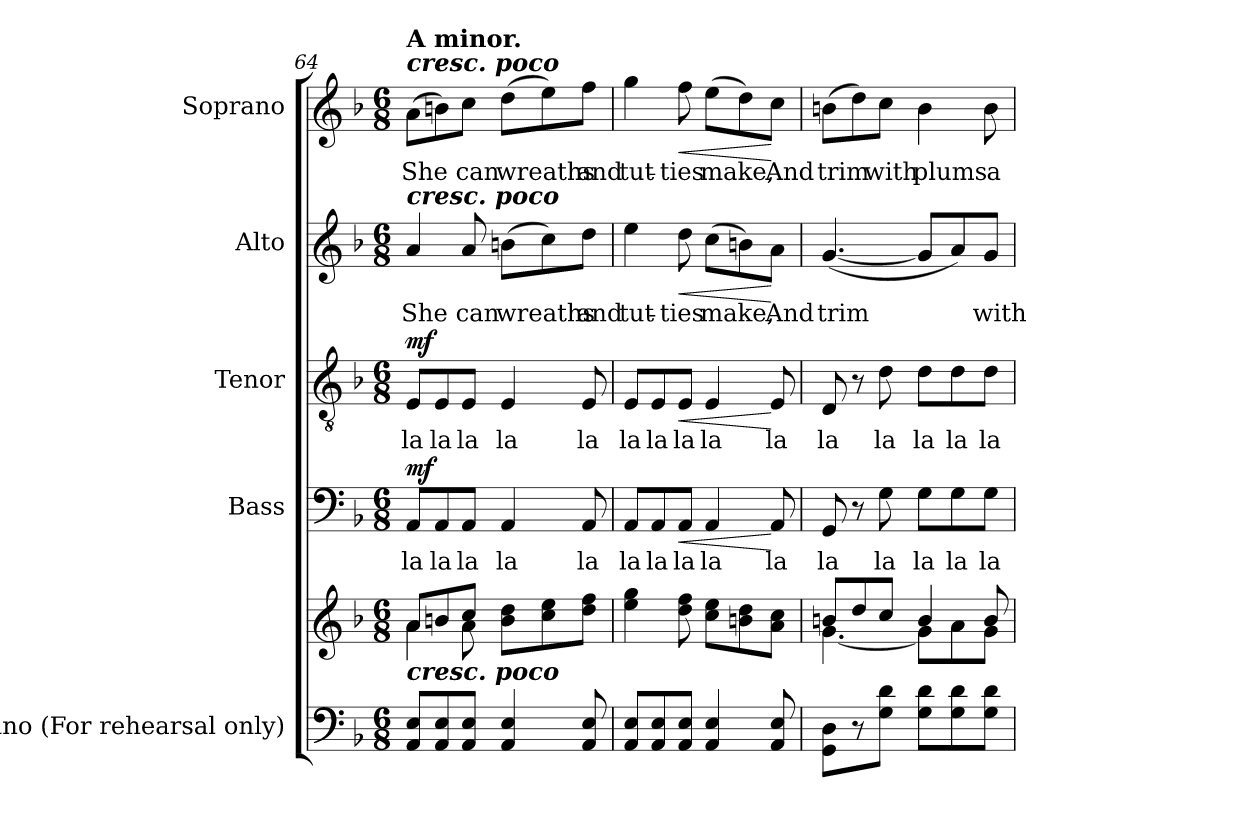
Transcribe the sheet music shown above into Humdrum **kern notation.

**kern	**kern	**kern	**text	**dynam	**kern	**text	**dynam	**kern	**text	**dynam	**kern	**text	**dynam
*part5	*part5	*part4	*part4	*part4	*part3	*part3	*part3	*part2	*part2	*part2	*part1	*part1	*part1
*staff6	*staff5	*staff4	*staff4	*staff4	*staff3	*staff3	*staff3	*staff2	*staff2	*staff2	*staff1	*staff1	*staff1
*I"Piano (For rehearsal only)	*	*I"Bass	*	*	*I"Tenor	*	*	*I"Alto	*	*	*I"Soprano	*	*
*I'Pno.	*	*I'B.	*	*	*I'T.	*	*	*I'A.	*	*	*I'S.	*	*
*clefF4	*clefG2	*clefF4	*	*	*clefGv2	*	*	*clefG2	*	*	*clefG2	*	*
*	*	*	*	*	*ITrd7c12	*	*	*	*	*	*	*	*
*k[b-]	*k[b-]	*k[b-]	*	*	*k[b-]	*	*	*k[b-]	*	*	*k[b-]	*	*
*F:	*F:	*F:	*	*	*F:	*	*	*F:	*	*	*F:	*	*
*M6/8	*M6/8	*M6/8	*	*	*M6/8	*	*	*M6/8	*	*	*M6/8	*	*
=64	=64	=64	=64	=64	=64	=64	=64	=64	=64	=64	=64	=64	=64
*	*^	*	*	*	*	*	*	*	*	*	*	*	*
!	!	!	!	!LO:LY:b:color=#000000	!	!	!	!	!	!	!	!	!	!
!	!	!	!	!	!	!	!LO:LY:b:color=#000000	!	!	!	!	!	!	!
!	!	!	!	!	!	!	!	!	!	!LO:LY:b:color=#000000	!	!	!	!
!	!	!	!	!	!	!	!	!	!	!	!	!LO:TX:a:Bi:t=cresc. poco	!	!
!	!	!	!	!	!	!	!	!	!	!	!	!LO:TX:a:B:t=A minor.	!	!
!	!	!	!	!	!	!	!	!	!LO:TX:a:Bi:t=cresc. poco	!	!	!	!	!
!	!LO:TX:b:Bi:t=cresc. poco	!	!	!	!	!	!	!	!	!	!	!	!	!
!	!	!	!	!	!	!	!	!	!	!	!	!	!LO:LY:b:color=#000000	!
8AAi/ 8EiL	8ai/L	4ai\	8AAi/L	la	mf	8EEi/L	la	mf	4ai/	She	.	(8ai\L	She	.
!	!	!	!	!LO:LY:b:color=#000000	!	!	!	!	!	!	!	!	!	!
!	!	!	!	!	!	!	!LO:LY:b:color=#000000	!	!	!	!	!	!	!
8AAi/ 8Ei	8bni/	.	8AAi/	la	.	8EEi/	la	.	.	.	.	8bni\)	.	.
!	!	!	!	!LO:LY:b:color=#000000	!	!	!	!	!	!	!	!	!	!
!	!	!	!	!	!	!	!LO:LY:b:color=#000000	!	!	!	!	!	!	!
!	!	!	!	!	!	!	!	!	!	!LO:LY:b:color=#000000	!	!	!	!
!	!	!	!	!	!	!	!	!	!	!	!	!	!LO:LY:b:color=#000000	!
8AAi/ 8EiJ	8cci/J	8ai\	8AAi/J	la	.	8EEi/J	la	.	8ai/	can	.	8cci\J	can	.
!	!	!	!	!LO:LY:b:color=#000000	!	!	!	!	!	!	!	!	!	!
!	!	!	!	!	!	!	!LO:LY:b:color=#000000	!	!	!	!	!	!	!
!	!	!	!	!	!	!	!	!	!	!LO:LY:b:color=#000000	!	!	!	!
!	!	!	!	!	!	!	!	!	!	!	!	!	!LO:LY:b:color=#000000	!
4AAi/ 4Ei	8bi\ 8ddiL	4.ryy	4AAi/	la	.	4EEi/	la	.	(8bni\L	wreaths	.	(8ddi\L	wreaths	.
.	8cci\ 8eei	.	.	.	.	.	.	.	8cci\)	.	.	8eei\)	.	.
!	!	!	!	!LO:LY:b:color=#000000	!	!	!	!	!	!	!	!	!	!
!	!	!	!	!	!	!	!LO:LY:b:color=#000000	!	!	!	!	!	!	!
!	!	!	!	!	!	!	!	!	!	!LO:LY:b:color=#000000	!	!	!	!
!	!	!	!	!	!	!	!	!	!	!	!	!	!LO:LY:b:color=#000000	!
8AAi/ 8Ei	8ddi\ 8ffiJ	.	8AAi/	la	.	8EEi/	la	.	8ddi\J	and	.	8ffi\J	and	.
*	*v	*v	*	*	*	*	*	*	*	*	*	*	*	*
=65	=65	=65	=65	=65	=65	=65	=65	=65	=65	=65	=65	=65	=65
!	!	!	!LO:LY:b:color=#000000	!	!	!	!	!	!	!	!	!	!
!	!	!	!	!	!	!LO:LY:b:color=#000000	!	!	!	!	!	!	!
!	!	!	!	!	!	!	!	!	!LO:LY:b:color=#000000	!	!	!	!
!	!	!	!	!	!	!	!	!	!	!	!	!LO:LY:b:color=#000000	!
8AAi/ 8EiL	4eei\ 4ggi	8AAi/L	la	.	8EEi/L	la	.	4eei\	tut-	.	4ggi\	tut-	.
!	!	!	!LO:LY:b:color=#000000	!	!	!	!	!	!	!	!	!	!
!	!	!	!	!	!	!LO:LY:b:color=#000000	!	!	!	!	!	!	!
8AAi/ 8Ei	.	8AAi/	la	.	8EEi/	la	.	.	.	.	.	.	.
!	!	!	!LO:LY:b:color=#000000	!LO:HP:b	!	!	!	!	!	!	!	!	!
!	!	!	!	!	!	!LO:LY:b:color=#000000	!LO:HP:b	!	!	!	!	!	!
!	!	!	!	!	!	!	!	!	!LO:LY:b:color=#000000	!LO:HP:b	!	!	!
!	!	!	!	!	!	!	!	!	!	!	!	!LO:LY:b:color=#000000	!LO:HP:b
8AAi/ 8EiJ	8ddi\ 8ffi	8AAi/J	la	<	8EEi/J	la	<	8ddi\	-ties	<	8ffi\	-ties	<
!	!	!	!LO:LY:b:color=#000000	!	!	!	!	!	!	!	!	!	!
!	!	!	!	!	!	!LO:LY:b:color=#000000	!	!	!	!	!	!	!
!	!	!	!	!	!	!	!	!	!LO:LY:b:color=#000000	!	!	!	!
!	!	!	!	!	!	!	!	!	!	!	!	!LO:LY:b:color=#000000	!
4AAi/ 4Ei	8cci\ 8eeiL	4AAi/	la	.	4EEi/	la	.	(8cci\L	make,	.	(8eei\L	make,	.
.	8bni\ 8ddi	.	.	.	.	.	.	8bni\)	.	.	8ddi\)	.	.
!	!	!	!LO:LY:b:color=#000000	!	!	!	!	!	!	!	!	!	!
!	!	!	!	!	!	!LO:LY:b:color=#000000	!	!	!	!	!	!	!
!	!	!	!	!	!	!	!	!	!LO:LY:b:color=#000000	!	!	!	!
!	!	!	!	!	!	!	!	!	!	!	!	!LO:LY:b:color=#000000	!
8AAi/ 8Ei	8ai\ 8cciJ	8AAi/	la	[	8EEi/	la	[	8ai\J	And	[	8cci\J	And	[
!!LO:PB:g=z
=66	=66	=66	=66	=66	=66	=66	=66	=66	=66	=66	=66	=66	=66
*	*^	*	*	*	*	*	*	*	*	*	*	*	*
!	!	!	!	!LO:LY:b:color=#000000	!	!	!	!	!	!	!	!	!	!
!	!	!	!	!	!	!	!LO:LY:b:color=#000000	!	!	!	!	!	!	!
!	!	!	!	!	!	!	!	!	!	!LO:LY:b:color=#000000	!	!	!	!
!	!	!	!	!	!	!	!	!	!	!	!	!	!LO:LY:b:color=#000000	!
8GGi\ 8DiL	8bni/L	[<4.gi\	8GGi/	la	.	8DDi/	la	.	([<4.gi/	trim	.	(8bni\L	trim	.
8r	8ddi/	.	8r	.	.	8r	.	.	.	.	.	8ddi\)	.	.
!	!	!	!	!LO:LY:b:color=#000000	!	!	!	!	!	!	!	!	!	!
!	!	!	!	!	!	!	!LO:LY:b:color=#000000	!	!	!	!	!	!	!
!	!	!	!	!	!	!	!	!	!	!	!	!	!LO:LY:b:color=#000000	!
8Gi\ 8diJ	8cci/J	.	8Gi\	la	.	8Di\	la	.	.	.	.	8cci\J	with	.
!	!	!	!	!LO:LY:b:color=#000000	!	!	!	!	!	!	!	!	!	!
!	!	!	!	!	!	!	!LO:LY:b:color=#000000	!	!	!	!	!	!	!
!	!	!	!	!	!	!	!	!	!	!	!	!	!LO:LY:b:color=#000000	!
8Gi\ 8diL	4bi/	8gi\L]	8Gi\L	la	.	8Di\L	la	.	8gi/L]	.	.	4bi\	plums	.
!	!	!	!	!LO:LY:b:color=#000000	!	!	!	!	!	!	!	!	!	!
!	!	!	!	!	!	!	!LO:LY:b:color=#000000	!	!	!	!	!	!	!
8Gi\ 8di	.	8ai\	8Gi\	la	.	8Di\	la	.	8ai/)	.	.	.	.	.
!	!	!	!	!LO:LY:b:color=#000000	!	!	!	!	!	!	!	!	!	!
!	!	!	!	!	!	!	!LO:LY:b:color=#000000	!	!	!	!	!	!	!
!	!	!	!	!	!	!	!	!	!	!LO:LY:b:color=#000000	!	!	!	!
!	!	!	!	!	!	!	!	!	!	!	!	!	!LO:LY:b:color=#000000	!
8Gi\ 8diJ	8bi/	8gi\J	8Gi\J	la	.	8Di\J	la	.	8gi/J	with	.	8bi\	a	.
*	*v	*v	*	*	*	*	*	*	*	*	*	*	*	*
=	=	=	=	=	=	=	=	=	=	=	=	=	=
*-	*-	*-	*-	*-	*-	*-	*-	*-	*-	*-	*-	*-	*-
